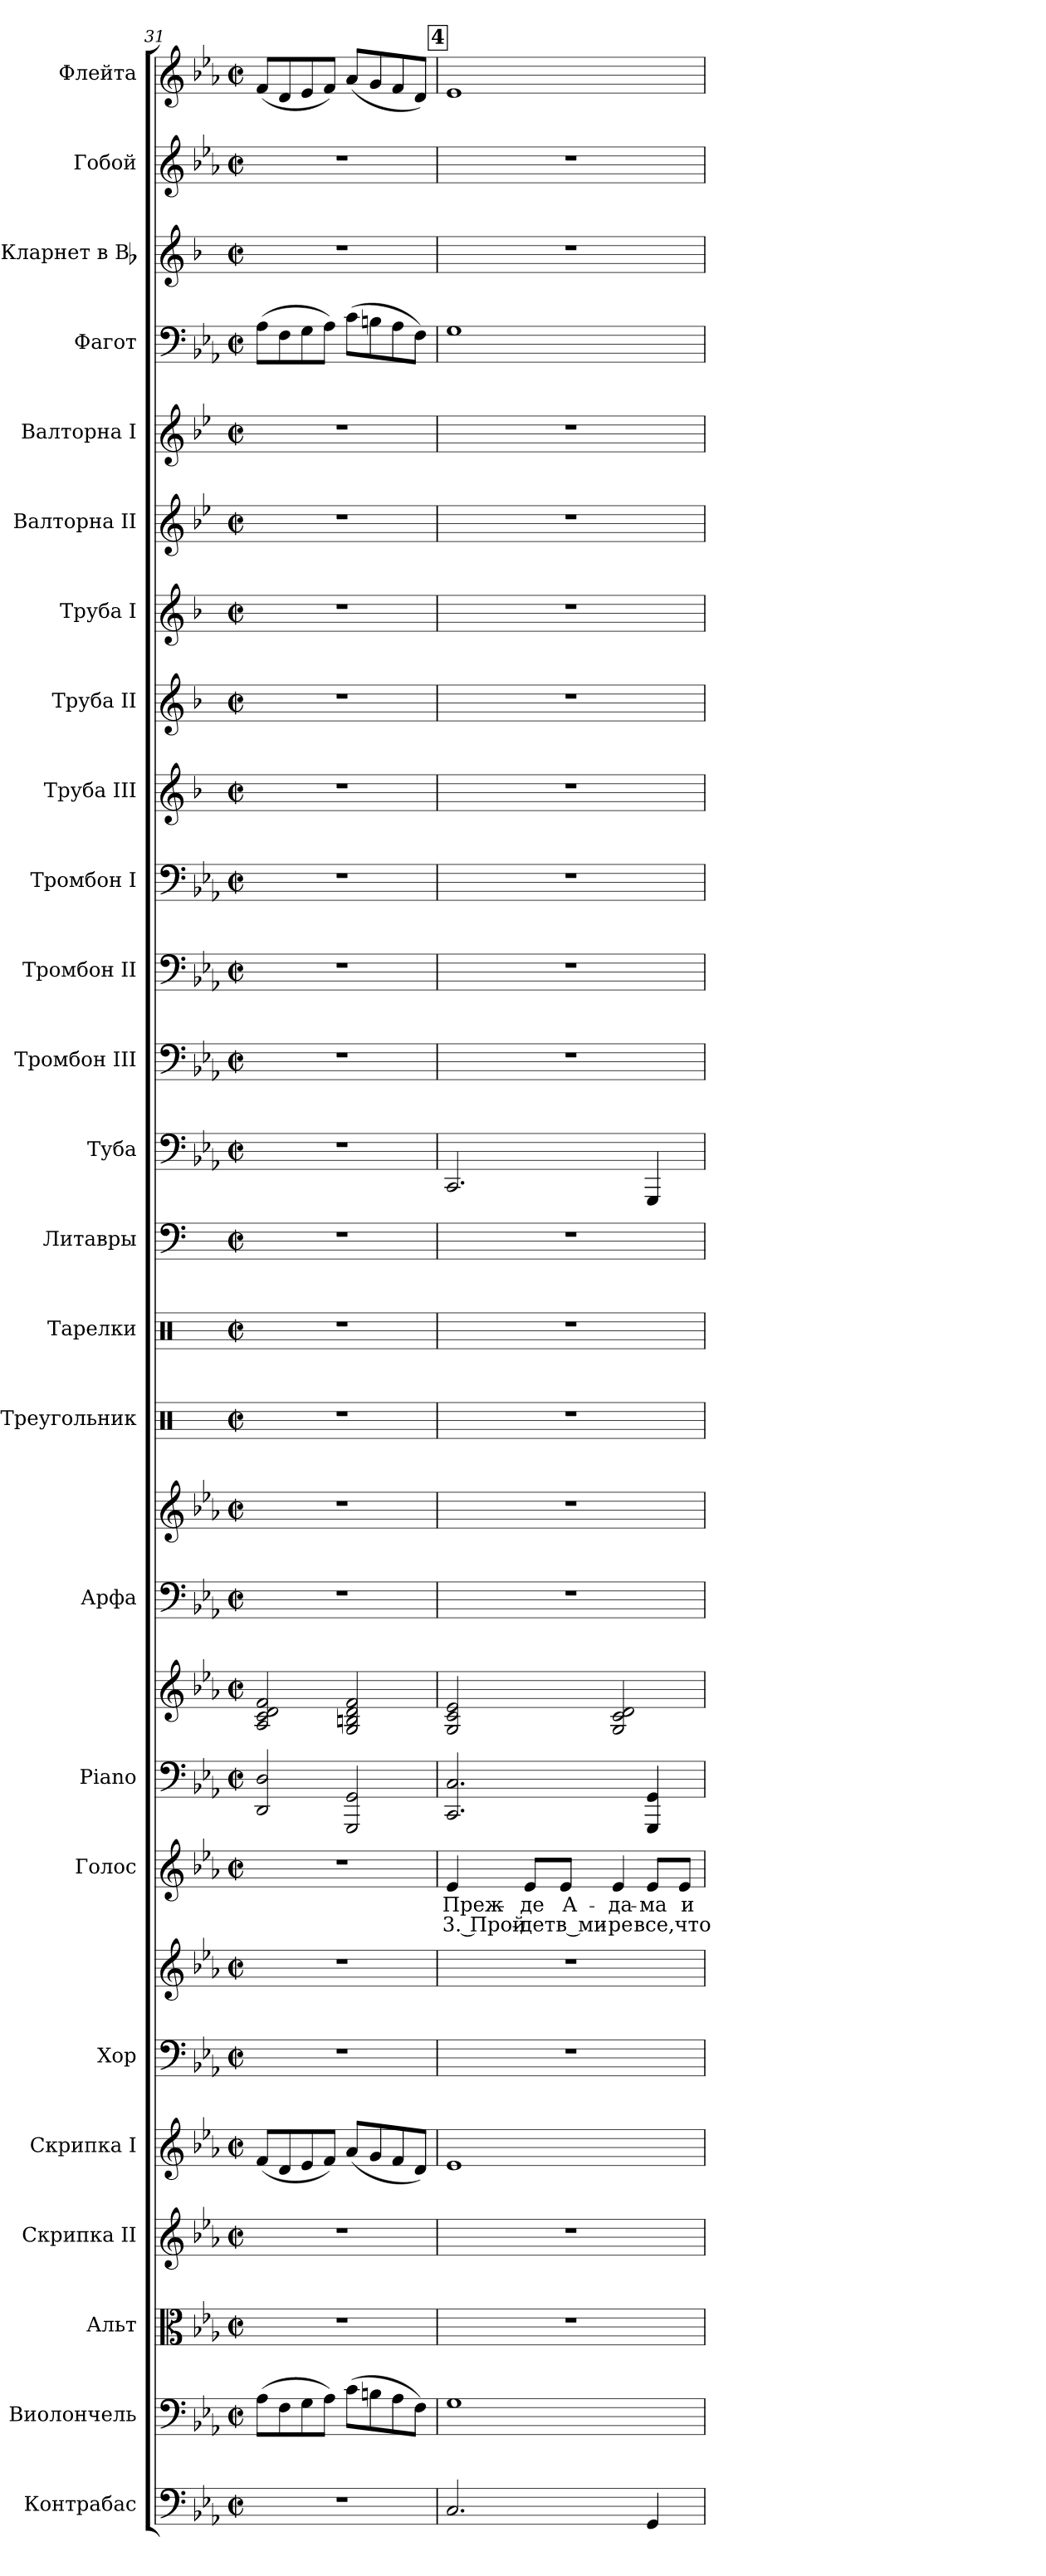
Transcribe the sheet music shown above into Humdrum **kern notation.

**kern	**kern	**kern	**kern	**kern	**kern	**kern	**kern	**text	**text	**kern	**kern	**kern	**kern	**kern	**kern	**kern	**kern	**kern	**kern	**kern	**kern	**kern	**kern	**kern	**kern	**kern	**kern	**kern	**kern
*part25	*part24	*part23	*part22	*part21	*part20	*part20	*part19	*part19	*part19	*part18	*part18	*part17	*part17	*part16	*part15	*part14	*part13	*part12	*part11	*part10	*part9	*part8	*part7	*part6	*part5	*part4	*part3	*part2	*part1
*staff28	*staff27	*staff26	*staff25	*staff24	*staff23	*staff22	*staff21	*staff21	*staff21	*staff20	*staff19	*staff18	*staff17	*staff16	*staff15	*staff14	*staff13	*staff12	*staff11	*staff10	*staff9	*staff8	*staff7	*staff6	*staff5	*staff4	*staff3	*staff2	*staff1
*I"Контрабас	*I"Виолончель	*I"Альт	*I"Скрипка II	*I"Скрипка I	*I"Хор	*	*I"Голос	*	*	*I"Piano	*	*I"Арфа	*	*I"Треугольник	*I"Тарелки	*I"Литавры	*I"Туба	*I"Тромбон III	*I"Тромбон II	*I"Тромбон I	*I"Труба III	*I"Труба II	*I"Труба I	*I"Валторна II	*I"Валторна I	*I"Фагот	*I"Кларнет в Bb	*I"Гобой	*I"Флейта
*	*	*	*I'Скр. II	*I'Скр. I	*	*	*	*	*	*I'Pno.	*	*	*	*	*	*	*	*I'Тромб. III	*I'Тромб. II	*I'Тромб. I	*I'Трб. III	*I'Трб. II	*I'Трб. I	*I'Валт. II	*I'Валт. I	*	*	*	*
*clefF4	*clefF4	*clefC3	*clefG2	*clefG2	*clefF4	*clefG2	*clefG2	*	*	*clefF4	*clefG2	*clefF4	*clefG2	*clefX	*clefX	*clefF4	*clefF4	*clefF4	*clefF4	*clefF4	*clefG2	*clefG2	*clefG2	*clefG2	*clefG2	*clefF4	*clefG2	*clefG2	*clefG2
*ITrd7c12	*	*	*	*	*	*	*	*	*	*	*	*	*	*	*	*	*	*	*	*	*ITrd1c2	*ITrd1c2	*ITrd1c2	*ITrd4c7	*ITrd4c7	*	*ITrd1c2	*	*
*k[b-e-a-]	*k[b-e-a-]	*k[b-e-a-]	*k[b-e-a-]	*k[b-e-a-]	*k[b-e-a-]	*k[b-e-a-]	*k[b-e-a-]	*	*	*k[b-e-a-]	*k[b-e-a-]	*k[b-e-a-]	*k[b-e-a-]	*k[]	*k[]	*k[]	*k[b-e-a-]	*k[b-e-a-]	*k[b-e-a-]	*k[b-e-a-]	*k[b-e-a-]	*k[b-e-a-]	*k[b-e-a-]	*k[b-e-a-]	*k[b-e-a-]	*k[b-e-a-]	*k[b-e-a-]	*k[b-e-a-]	*k[b-e-a-]
*c:	*c:	*c:	*c:	*c:	*c:	*c:	*c:	*	*	*c:	*c:	*c:	*c:	*C:	*C:	*a:	*c:	*c:	*c:	*c:	*c:	*c:	*c:	*c:	*c:	*c:	*c:	*c:	*c:
*M2/2	*M2/2	*M2/2	*M2/2	*M2/2	*M2/2	*M2/2	*M2/2	*	*	*M2/2	*M2/2	*M2/2	*M2/2	*M2/2	*M2/2	*M2/2	*M2/2	*M2/2	*M2/2	*M2/2	*M2/2	*M2/2	*M2/2	*M2/2	*M2/2	*M2/2	*M2/2	*M2/2	*M2/2
*met(c|)	*met(c|)	*met(c|)	*met(c|)	*met(c|)	*met(c|)	*met(c|)	*met(c|)	*	*	*met(c|)	*met(c|)	*met(c|)	*met(c|)	*met(c|)	*met(c|)	*met(c|)	*met(c|)	*met(c|)	*met(c|)	*met(c|)	*met(c|)	*met(c|)	*met(c|)	*met(c|)	*met(c|)	*met(c|)	*met(c|)	*met(c|)	*met(c|)
=31	=31	=31	=31	=31	=31	=31	=31	=31	=31	=31	=31	=31	=31	=31	=31	=31	=31	=31	=31	=31	=31	=31	=31	=31	=31	=31	=31	=31	=31
1r	(8A-i\L	1r	1r	(8fi/L	1r	1r	1r	.	.	2DDi/ 2Di	2A-i/ 2ci 2di 2fi	1r	1r	1r	1r	1r	1r	1r	1r	1r	1r	1r	1r	1r	1r	(8A-i\L	1r	1r	(8fi/L
.	8Fi\	.	.	8di/	.	.	.	.	.	.	.	.	.	.	.	.	.	.	.	.	.	.	.	.	.	8Fi\	.	.	8di/
.	8Gi\	.	.	8e-i/	.	.	.	.	.	.	.	.	.	.	.	.	.	.	.	.	.	.	.	.	.	8Gi\	.	.	8e-i/
.	8A-i\J)	.	.	8fi/J)	.	.	.	.	.	.	.	.	.	.	.	.	.	.	.	.	.	.	.	.	.	8A-i\J)	.	.	8fi/J)
.	(8ci\L	.	.	(8a-i/L	.	.	.	.	.	2GGGi/ 2GGi	2Gi/ 2Bni 2di 2fi	.	.	.	.	.	.	.	.	.	.	.	.	.	.	(8ci\L	.	.	(8a-i/L
.	8Bni\	.	.	8gi/	.	.	.	.	.	.	.	.	.	.	.	.	.	.	.	.	.	.	.	.	.	8Bni\	.	.	8gi/
.	8A-i\	.	.	8fi/	.	.	.	.	.	.	.	.	.	.	.	.	.	.	.	.	.	.	.	.	.	8A-i\	.	.	8fi/
.	8Fi\J)	.	.	8di/J)	.	.	.	.	.	.	.	.	.	.	.	.	.	.	.	.	.	.	.	.	.	8Fi\J)	.	.	8di/J)
!!LO:REH:place=s1:B:color=#000000:enc=box:fs=9.9988:t=4
=32	=32	=32	=32	=32	=32	=32	=32	=32	=32	=32	=32	=32	=32	=32	=32	=32	=32	=32	=32	=32	=32	=32	=32	=32	=32	=32	=32	=32	=32
!	!	!	!	!	!	!	!	!LO:LY:b:color=#000000	!LO:LY:b:color=#000000	!	!	!	!	!	!	!	!	!	!	!	!	!	!	!	!	!	!	!	!
2.CCi/	1Gi	1r	1r	1e-i	1r	1r	4e-i/	Преж-	3. Прой-	2.CCi/ 2.Ci	2Gi/ 2ci 2e-i	1r	1r	1r	1r	1r	2.CCi/	1r	1r	1r	1r	1r	1r	1r	1r	1Gi	1r	1r	1e-i
!	!	!	!	!	!	!	!	!LO:LY:b:color=#000000	!LO:LY:b:color=#000000	!	!	!	!	!	!	!	!	!	!	!	!	!	!	!	!	!	!	!	!
.	.	.	.	.	.	.	8e-i/L	-де	-дет	.	.	.	.	.	.	.	.	.	.	.	.	.	.	.	.	.	.	.	.
!	!	!	!	!	!	!	!	!LO:LY:b:color=#000000	!LO:LY:b:color=#000000	!	!	!	!	!	!	!	!	!	!	!	!	!	!	!	!	!	!	!	!
.	.	.	.	.	.	.	8e-i/J	А-	в ми-	.	.	.	.	.	.	.	.	.	.	.	.	.	.	.	.	.	.	.	.
!	!	!	!	!	!	!	!	!LO:LY:b:color=#000000	!LO:LY:b:color=#000000	!	!	!	!	!	!	!	!	!	!	!	!	!	!	!	!	!	!	!	!
.	.	.	.	.	.	.	4e-i/	-да-	-ре	.	2Gi/ 2ci 2di	.	.	.	.	.	.	.	.	.	.	.	.	.	.	.	.	.	.
!	!	!	!	!	!	!	!	!LO:LY:b:color=#000000	!LO:LY:b:color=#000000	!	!	!	!	!	!	!	!	!	!	!	!	!	!	!	!	!	!	!	!
4GGGi/	.	.	.	.	.	.	8e-i/L	-ма	все,	4GGGi/ 4GGi	.	.	.	.	.	.	4GGGi/	.	.	.	.	.	.	.	.	.	.	.	.
!	!	!	!	!	!	!	!	!LO:LY:b:color=#000000	!LO:LY:b:color=#000000	!	!	!	!	!	!	!	!	!	!	!	!	!	!	!	!	!	!	!	!
.	.	.	.	.	.	.	8e-i/J	и	что	.	.	.	.	.	.	.	.	.	.	.	.	.	.	.	.	.	.	.	.
=	=	=	=	=	=	=	=	=	=	=	=	=	=	=	=	=	=	=	=	=	=	=	=	=	=	=	=	=	=
*-	*-	*-	*-	*-	*-	*-	*-	*-	*-	*-	*-	*-	*-	*-	*-	*-	*-	*-	*-	*-	*-	*-	*-	*-	*-	*-	*-	*-	*-
